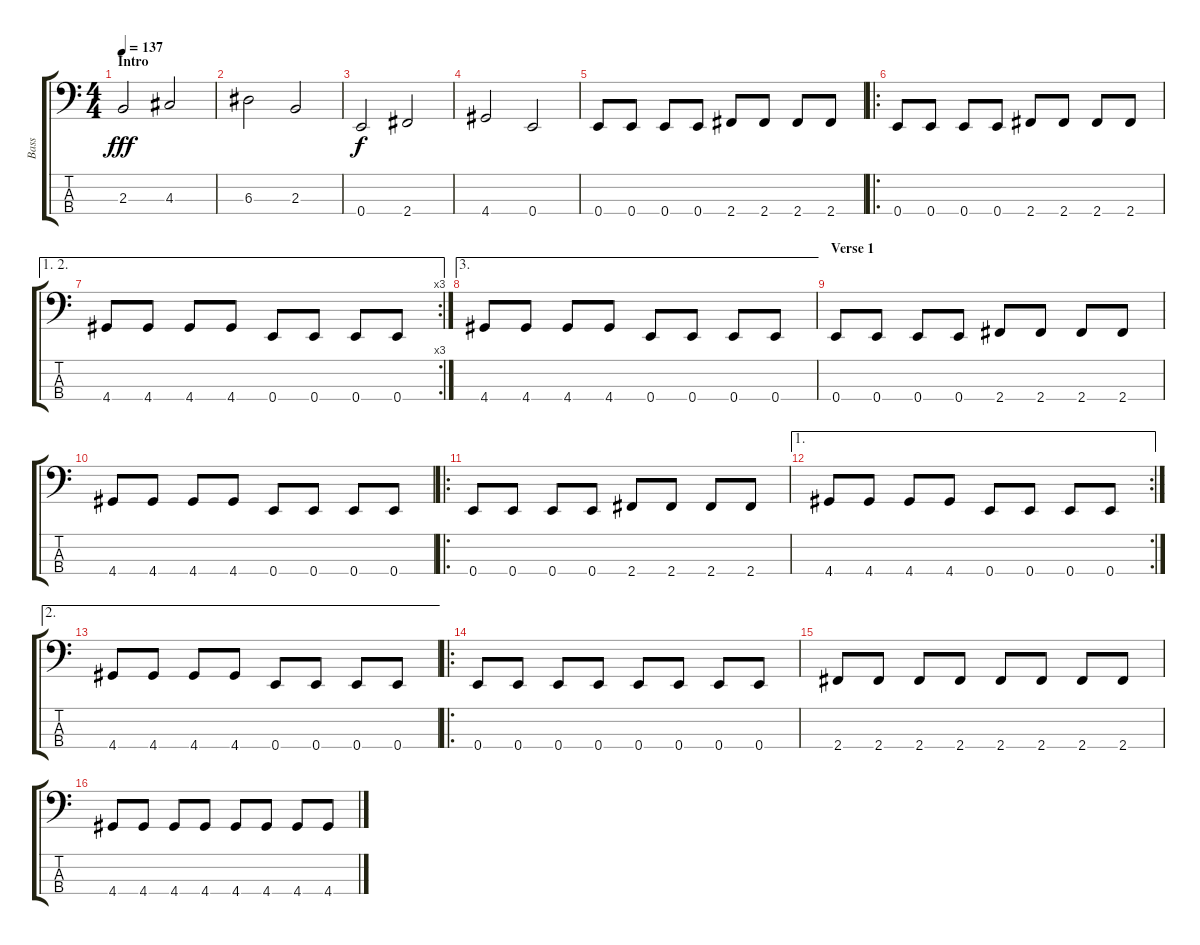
\track ("Bass" "Bass") {instrument electricguitarclean}
\staff {score tabs}
\tuning (G2 D2 A1 E1) {hide}
\ts (4 4)
\section ("" "Intro")
\tempo 137
\clef f4
\ks c
2.3.2{dy fff instrument electricguitarclean} 4.3.2 |
6.3.2 2.3.2 |
0.4.2{dy f} 2.4.2 |
4.4.2 0.4.2 |
0.4.8 0.4.8 0.4.8 0.4.8 2.4.8 2.4.8 2.4.8 2.4.8 |
\ro
0.4.8 0.4.8 0.4.8 0.4.8 2.4.8 2.4.8 2.4.8 2.4.8 |
\ae (1 2)
\rc 3
4.4.8 4.4.8 4.4.8 4.4.8 0.4.8 0.4.8 0.4.8 0.4.8 |
\ae 3
4.4.8 4.4.8 4.4.8 4.4.8 0.4.8 0.4.8 0.4.8 0.4.8 |
\section ("" "Verse 1")
0.4.8 0.4.8 0.4.8 0.4.8 2.4.8 2.4.8 2.4.8 2.4.8 |
4.4.8 4.4.8 4.4.8 4.4.8 0.4.8 0.4.8 0.4.8 0.4.8 |
\ro
0.4.8 0.4.8 0.4.8 0.4.8 2.4.8 2.4.8 2.4.8 2.4.8 |
\ae 1
\rc 2
4.4.8 4.4.8 4.4.8 4.4.8 0.4.8 0.4.8 0.4.8 0.4.8 |
\ae 2
4.4.8 4.4.8 4.4.8 4.4.8 0.4.8 0.4.8 0.4.8 0.4.8 |
\ro
0.4.8 0.4.8 0.4.8 0.4.8 0.4.8 0.4.8 0.4.8 0.4.8 |
2.4.8 2.4.8 2.4.8 2.4.8 2.4.8 2.4.8 2.4.8 2.4.8 |
4.4.8 4.4.8 4.4.8 4.4.8 4.4.8 4.4.8 4.4.8 4.4.8
